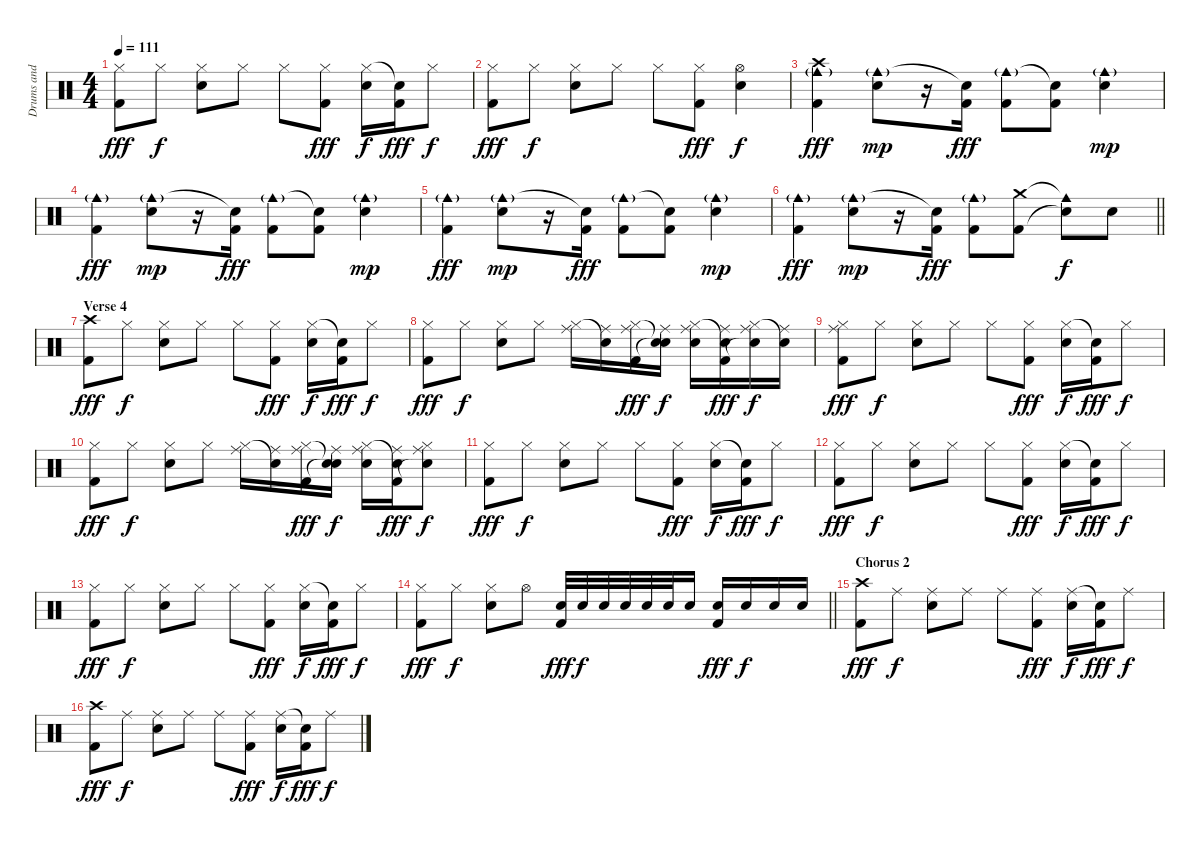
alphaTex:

\track ("Drums and Percussion" "Drums and ") {instrument percussion}
\staff {score}
\articulation defaults
\ts (4 4)
\tempo 111
\clef neutral
\ks c
("Hi-Hat (closed)" "Kick (hit) 2").8{dy fff} "Hi-Hat (closed)".8{dy f} ("Hi-Hat (closed)" "Snare (hit) 2").8 "Hi-Hat (closed)".8 "Hi-Hat (closed)".8 ("Hi-Hat (closed)" "Kick (hit) 2").8{dy fff} ("Hi-Hat (closed)" "Snare (hit) 2").16{dy f} ("Snare (hit)"{t} "Kick (hit) 2").16{dy fff} "Hi-Hat (closed)".8{dy f} |
("Hi-Hat (closed)" "Kick (hit) 2").8{dy fff} "Hi-Hat (closed)".8{dy f} ("Hi-Hat (closed)" "Snare (hit) 2").8 "Hi-Hat (closed)".8 "Hi-Hat (closed)".8 ("Hi-Hat (closed)" "Kick (hit) 2").8{dy fff} ("Hi-Hat (open)" "Snare (hit) 2").4{dy f} |
("Crash high (hit)" "Cowbell medium (hit)"{g} "Kick (hit) 2").4{dy fff} ("Cowbell medium (hit)"{g} "Snare (hit) 2").8{dy mp} r.16 ("Snare (hit)"{t} "Kick (hit) 2").16{dy fff} ("Cowbell medium (hit)"{g} "Kick (hit) 2").8 ("Snare (hit)"{t} "Kick (hit) 2").8 ("Cowbell medium (hit)"{g} "Snare (hit) 2").4{dy mp} |
("Cowbell medium (hit)"{g} "Kick (hit) 2").4{dy fff} ("Cowbell medium (hit)"{g} "Snare (hit) 2").8{dy mp} r.16 ("Snare (hit)"{t} "Kick (hit) 2").16{dy fff} ("Cowbell medium (hit)"{g} "Kick (hit) 2").8 ("Snare (hit)"{t} "Kick (hit) 2").8 ("Cowbell medium (hit)"{g} "Snare (hit) 2").4{dy mp} |
("Cowbell medium (hit)"{g} "Kick (hit) 2").4{dy fff} ("Cowbell medium (hit)"{g} "Snare (hit) 2").8{dy mp} r.16 ("Snare (hit)"{t} "Kick (hit) 2").16{dy fff} ("Cowbell medium (hit)"{g} "Kick (hit) 2").8 ("Snare (hit)"{t} "Kick (hit) 2").8 ("Cowbell medium (hit)"{g} "Snare (hit) 2").4{dy mp} |
\barLineRight lightlight
("Cowbell medium (hit)"{g} "Kick (hit) 2").4{dy fff} ("Cowbell medium (hit)"{g} "Snare (hit) 2").8{dy mp} r.16 ("Snare (hit)"{t} "Kick (hit) 2").16{dy fff} ("Cowbell medium (hit)"{g} "Kick (hit) 2").8 ("Crash medium (hit)" "Kick (hit) 2").8 ("Cowbell medium (hit)"{t} "Snare (hit)"{t}).8{dy f} "Snare (hit) 2".8 |
\section ("" "Verse 4")
("Crash high (hit)" "Kick (hit) 2").8{dy fff} "Hi-Hat (closed)".8{dy f} ("Hi-Hat (closed)" "Snare (hit) 2").8 "Hi-Hat (closed)".8 "Hi-Hat (closed)".8 ("Hi-Hat (closed)" "Kick (hit) 2").8{dy fff} ("Hi-Hat (closed)" "Snare (hit) 2").16{dy f} ("Snare (hit)"{t} "Kick (hit) 2").16{dy fff} "Hi-Hat (closed)".8{dy f} |
("Hi-Hat (closed)" "Kick (hit) 2").8{dy fff} "Hi-Hat (closed)".8{dy f} ("Hi-Hat (closed)" "Snare (hit) 2").8 "Hi-Hat (closed)".8 ("Hi-Hat (closed)" "Ride (middle)").16 ("Snare (hit)"{t} "Ride (middle)").16 ("Hi-Hat (closed)" "Ride (middle)" "Kick (hit) 2").16{dy fff} ("Snare (hit)"{t} "Ride (middle)" "Snare (hit)"{t}).16{dy f} ("Hi-Hat (closed)" "Ride (middle)" "Snare (hit) 2").16 ("Snare (hit)"{t} "Ride (middle)" "Kick (hit) 2").16{dy fff} ("Hi-Hat (closed)" "Ride (middle)" "Snare (hit)"{t}).16{dy f} ("Snare (hit)"{t} "Ride (middle)").16 |
("Hi-Hat (closed)" "Ride (middle)" "Kick (hit) 2").8{dy fff} "Hi-Hat (closed)".8{dy f} ("Hi-Hat (closed)" "Snare (hit) 2").8 "Hi-Hat (closed)".8 "Hi-Hat (closed)".8 ("Hi-Hat (closed)" "Kick (hit) 2").8{dy fff} ("Hi-Hat (closed)" "Snare (hit) 2").16{dy f} ("Snare (hit)"{t} "Kick (hit) 2").16{dy fff} "Hi-Hat (closed)".8{dy f} |
("Hi-Hat (closed)" "Kick (hit) 2").8{dy fff} "Hi-Hat (closed)".8{dy f} ("Hi-Hat (closed)" "Snare (hit) 2").8 "Hi-Hat (closed)".8 ("Hi-Hat (closed)" "Ride (middle)").16 ("Snare (hit)"{t} "Ride (middle)").16 ("Hi-Hat (closed)" "Ride (middle)" "Kick (hit) 2").16{dy fff} ("Snare (hit)"{t} "Ride (middle)" "Snare (hit)"{t}).16{dy f} ("Hi-Hat (closed)" "Ride (middle)" "Snare (hit) 2").16 ("Snare (hit)"{t} "Ride (middle)" "Kick (hit) 2").16{dy fff} ("Hi-Hat (closed)" "Ride (middle)" "Snare (hit)"{t}).8{dy f} |
("Hi-Hat (closed)" "Kick (hit) 2").8{dy fff} "Hi-Hat (closed)".8{dy f} ("Hi-Hat (closed)" "Snare (hit) 2").8 "Hi-Hat (closed)".8 "Hi-Hat (closed)".8 ("Hi-Hat (closed)" "Kick (hit) 2").8{dy fff} ("Hi-Hat (closed)" "Snare (hit) 2").16{dy f} ("Snare (hit)"{t} "Kick (hit) 2").16{dy fff} "Hi-Hat (closed)".8{dy f} |
("Hi-Hat (closed)" "Kick (hit) 2").8{dy fff} "Hi-Hat (closed)".8{dy f} ("Hi-Hat (closed)" "Snare (hit) 2").8 "Hi-Hat (closed)".8 "Hi-Hat (closed)".8 ("Hi-Hat (closed)" "Kick (hit) 2").8{dy fff} ("Hi-Hat (closed)" "Snare (hit) 2").16{dy f} ("Snare (hit)"{t} "Kick (hit) 2").16{dy fff} "Hi-Hat (closed)".8{dy f} |
("Hi-Hat (closed)" "Kick (hit) 2").8{dy fff} "Hi-Hat (closed)".8{dy f} ("Hi-Hat (closed)" "Snare (hit) 2").8 "Hi-Hat (closed)".8 "Hi-Hat (closed)".8 ("Hi-Hat (closed)" "Kick (hit) 2").8{dy fff} ("Hi-Hat (closed)" "Snare (hit) 2").16{dy f} ("Snare (hit)"{t} "Kick (hit) 2").16{dy fff} "Hi-Hat (closed)".8{dy f} |
\barLineRight lightlight
("Hi-Hat (closed)" "Kick (hit) 2").8{dy fff} "Hi-Hat (closed)".8{dy f} ("Hi-Hat (closed)" "Snare (hit) 2").8 "Hi-Hat (open)".8 ("Snare (hit) 2" "Kick (hit) 2").32{dy fff} "Snare (hit) 2".32{dy f} "Snare (hit) 2".32 "Snare (hit) 2".32 "Snare (hit) 2".32 "Snare (hit) 2".32 "Snare (hit) 2".16 ("Snare (hit) 2" "Kick (hit) 2").16{dy fff} "Snare (hit) 2".16{dy f} "Snare (hit) 2".16 "Snare (hit) 2".16 |
\section ("" "Chorus 2")
("Crash high (hit)" "Kick (hit) 2").8{dy fff} "Ride (middle)".8{dy f} ("Ride (middle)" "Snare (hit) 2").8 "Ride (middle)".8 "Ride (middle)".8 ("Ride (middle)" "Kick (hit) 2").8{dy fff} ("Ride (middle)" "Snare (hit) 2").16{dy f} ("Snare (hit)"{t} "Kick (hit) 2").16{dy fff} "Ride (middle)".8{dy f} |
("Crash high (hit)" "Kick (hit) 2").8{dy fff} "Ride (middle)".8{dy f} ("Ride (middle)" "Snare (hit) 2").8 "Ride (middle)".8 "Ride (middle)".8 ("Ride (middle)" "Kick (hit) 2").8{dy fff} ("Ride (middle)" "Snare (hit) 2").16{dy f} ("Snare (hit)"{t} "Kick (hit) 2").16{dy fff} "Ride (middle)".8{dy f}
